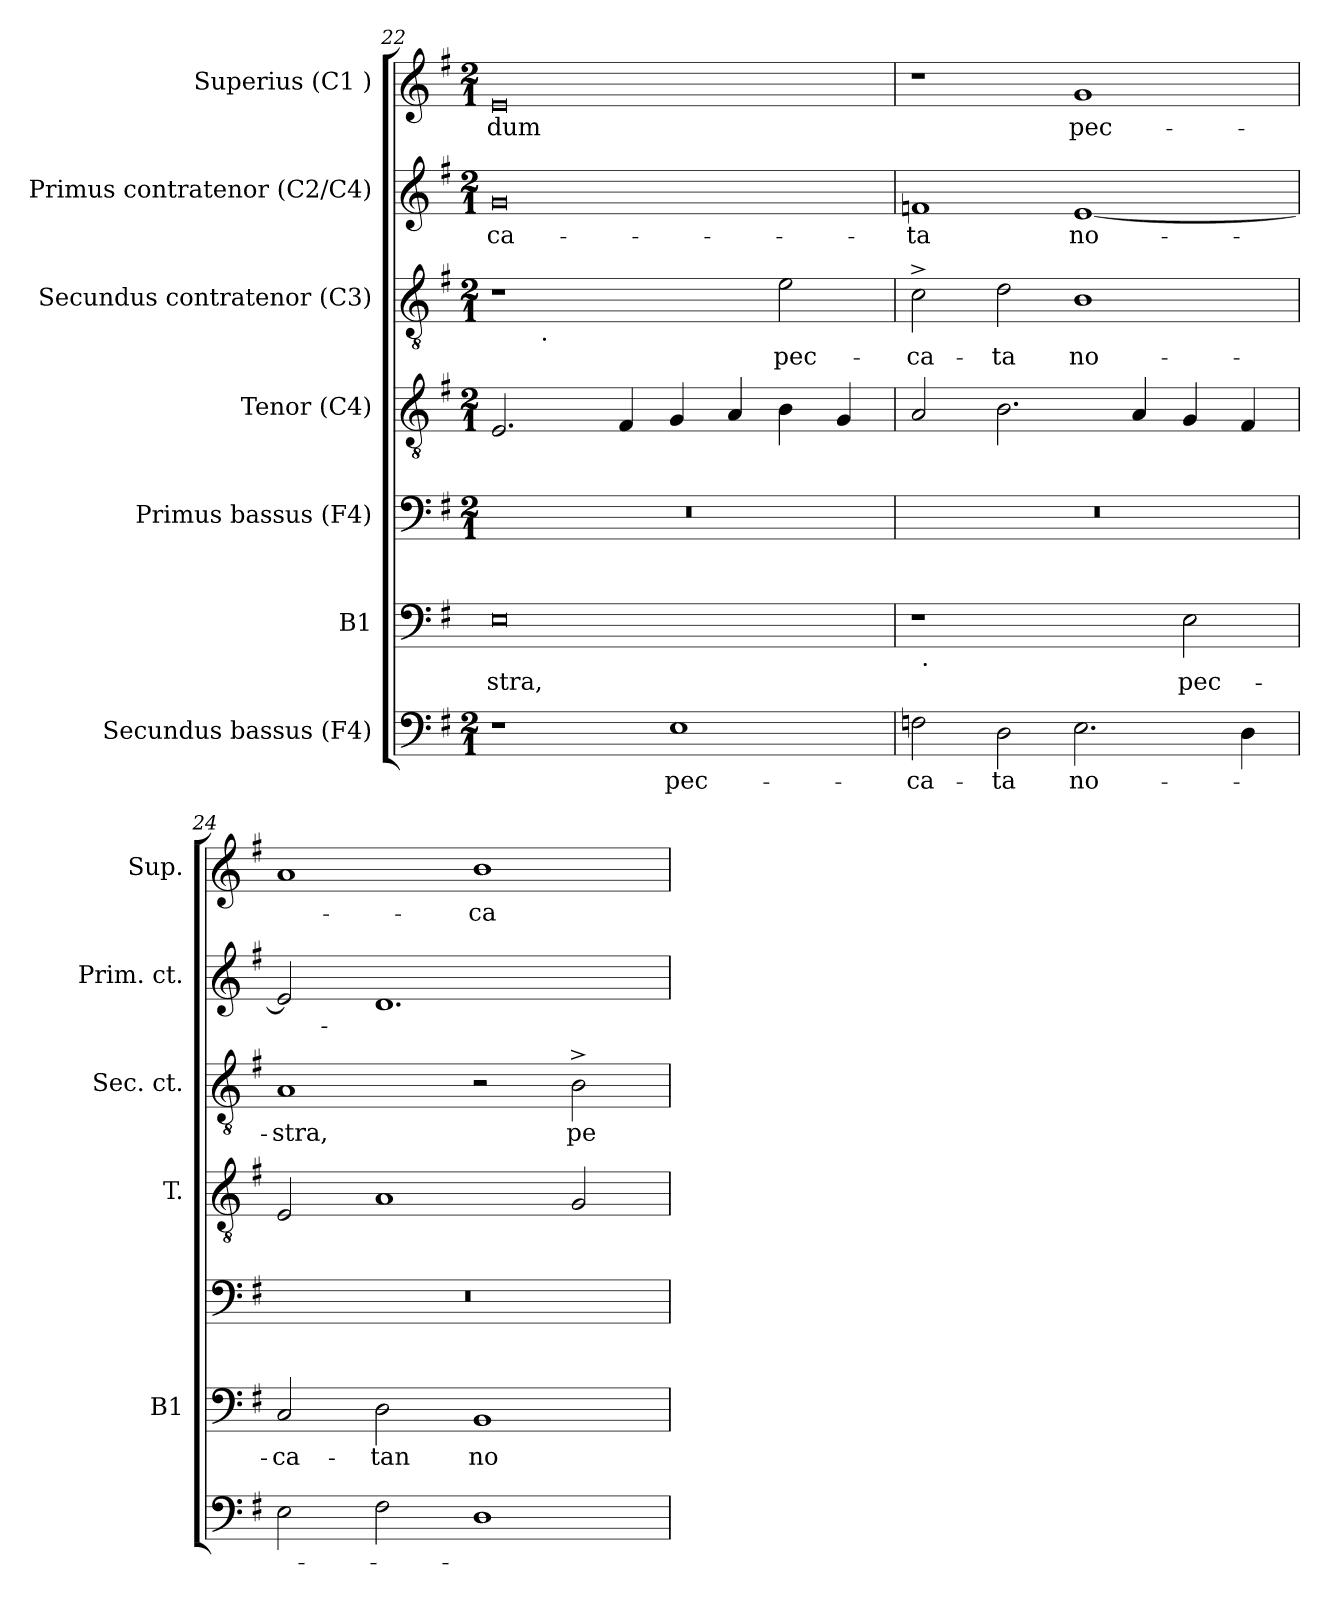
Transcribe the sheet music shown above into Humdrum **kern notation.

**kern	**text	**kern	**text	**kern	**kern	**kern	**text	**kern	**text	**kern	**text
*part7	*part7	*part6	*part6	*part5	*part4	*part3	*part3	*part2	*part2	*part1	*part1
*staff7	*staff7	*staff6	*staff6	*staff5	*staff4	*staff3	*staff3	*staff2	*staff2	*staff1	*staff1
*I"Secundus bassus (F4)	*	*I"B1	*	*I"Primus bassus (F4)	*I"Tenor (C4)	*I"Secundus contratenor (C3)	*	*I"Primus contratenor (C2/C4)	*	*I"Superius (C1 )	*
*	*	*I'B1	*	*	*I'T.	*I'Sec. ct.	*	*I'Prim. ct.	*	*I'Sup.	*
*clefF4	*	*clefF4	*	*clefF4	*clefGv2	*clefGv2	*	*clefG2	*	*clefG2	*
*k[f#]	*	*k[f#]	*	*k[f#]	*k[f#]	*k[f#]	*	*k[f#]	*	*k[f#]	*
*G:	*	*G:	*	*G:	*G:	*G:	*	*G:	*	*G:	*
*M2/1	*	*	*	*M2/1	*M2/1	*M2/1	*	*M2/1	*	*M2/1	*
=22	=22	=22	=22	=22	=22	=22	=22	=22	=22	=22	=22
!	!	!	!LO:LY:b:cj	!	!	!	!	!	!LO:LY:b:rj	!	!LO:LY:b:cj
*	*	*	*	*	*	*^	*	*	*	*	*
1r	.	0E	-stra,	0r	2.E/	1r	8...ryy	.	0g	-ca-	0e	-dum
!	!	!	!	!	!	!	!LO:TX:b:t=.	!	!	!	!	!
.	.	.	.	.	.	.	1ryy	.	.	.	.	.
.	.	.	.	.	4F#/	.	.	.	.	.	.	.
!	!LO:LY:b:cj	!	!	!	!	!	!	!	!	!	!	!
1E	pec-	.	.	.	4G/	2ryy	.	.	.	.	.	.
.	.	.	.	.	.	.	2ryy	.	.	.	.	.
.	.	.	.	.	4A/	.	.	.	.	.	.	.
!	!	!	!	!	!	!	!	!LO:LY:b:cj	!	!	!	!
.	.	.	.	.	4B\	2e\	.	pec-	.	.	.	.
.	.	.	.	.	.	.	4ryy	.	.	.	.	.
.	.	.	.	.	4G/	.	.	.	.	.	.	.
.	.	.	.	.	.	.	64ryy	.	.	.	.	.
=23	=23	=23	=23	=23	=23	=23	=23	=23	=23	=23	=23	=23
!	!LO:LY:b:cj	!	!	!	!	!	!	!LO:LY:b:cj	!	!LO:LY:b:cj	!	!
*	*	*^	*	*	*	*v	*v	*	*	*	*	*
2Fn\	-ca-	1r	64ryy	.	0r	2A/	2c^<\	-ca-	1f	-ta	1r	.
!	!	!	!LO:TX:b:t=.	!	!	!	!	!	!	!	!	!
.	.	.	1ryy	.	.	.	.	.	.	.	.	.
!	!LO:LY:b:cj	!	!	!	!	!	!	!LO:LY:b:cj	!	!	!	!
2D\	-ta	.	.	.	.	2.B\	2d\	-ta	.	.	.	.
!	!LO:LY:b:cj	!	!	!	!	!	!	!LO:LY:b:cj	!	!LO:LY:b:cj	!	!LO:LY:b:cj
2.E\	no-	2ryy	.	.	.	.	1B	no-	[<1e	no-	1g	pec-
.	.	.	2ryy	.	.	.	.	.	.	.	.	.
.	.	.	.	.	.	4A/	.	.	.	.	.	.
!	!	!	!	!LO:LY:b:cj	!	!	!	!	!	!	!	!
.	.	2E\	.	pec-	.	4G/	.	.	.	.	.	.
.	.	.	4ryy	.	.	.	.	.	.	.	.	.
4D\	.	.	.	.	.	4F#/	.	.	.	.	.	.
.	.	.	8...ryy	.	.	.	.	.	.	.	.	.
=24	=24	=24	=24	=24	=24	=24	=24	=24	=24	=24	=24	=24
!	!	!	!	!LO:LY:b:cj	!	!	!	!LO:LY:b:cj	!	!	!	!
*	*	*v	*v	*	*	*	*	*	*	*	*	*
2E\	.	2C/	-ca-	0r	2E/	1A	-stra,	2e/]	.	1a	.
!	!	!	!LO:LY:b:cj	!	!	!	!	!	!	!	!
2F#\	.	2D\	-tan	.	1A	.	.	1.d	.	.	.
!	!	!	!LO:LY:b:cj	!	!	!	!	!	!	!	!LO:LY:b:cj
1D	.	1BB	no-	.	.	2r	.	.	.	1b	-ca-
!	!	!	!	!	!	!	!LO:LY:b:cj	!	!	!	!
.	.	.	.	.	2G/	2B^<\	pe-	.	.	.	.
=	=	=	=	=	=	=	=	=	=	=	=
*-	*-	*-	*-	*-	*-	*-	*-	*-	*-	*-	*-
